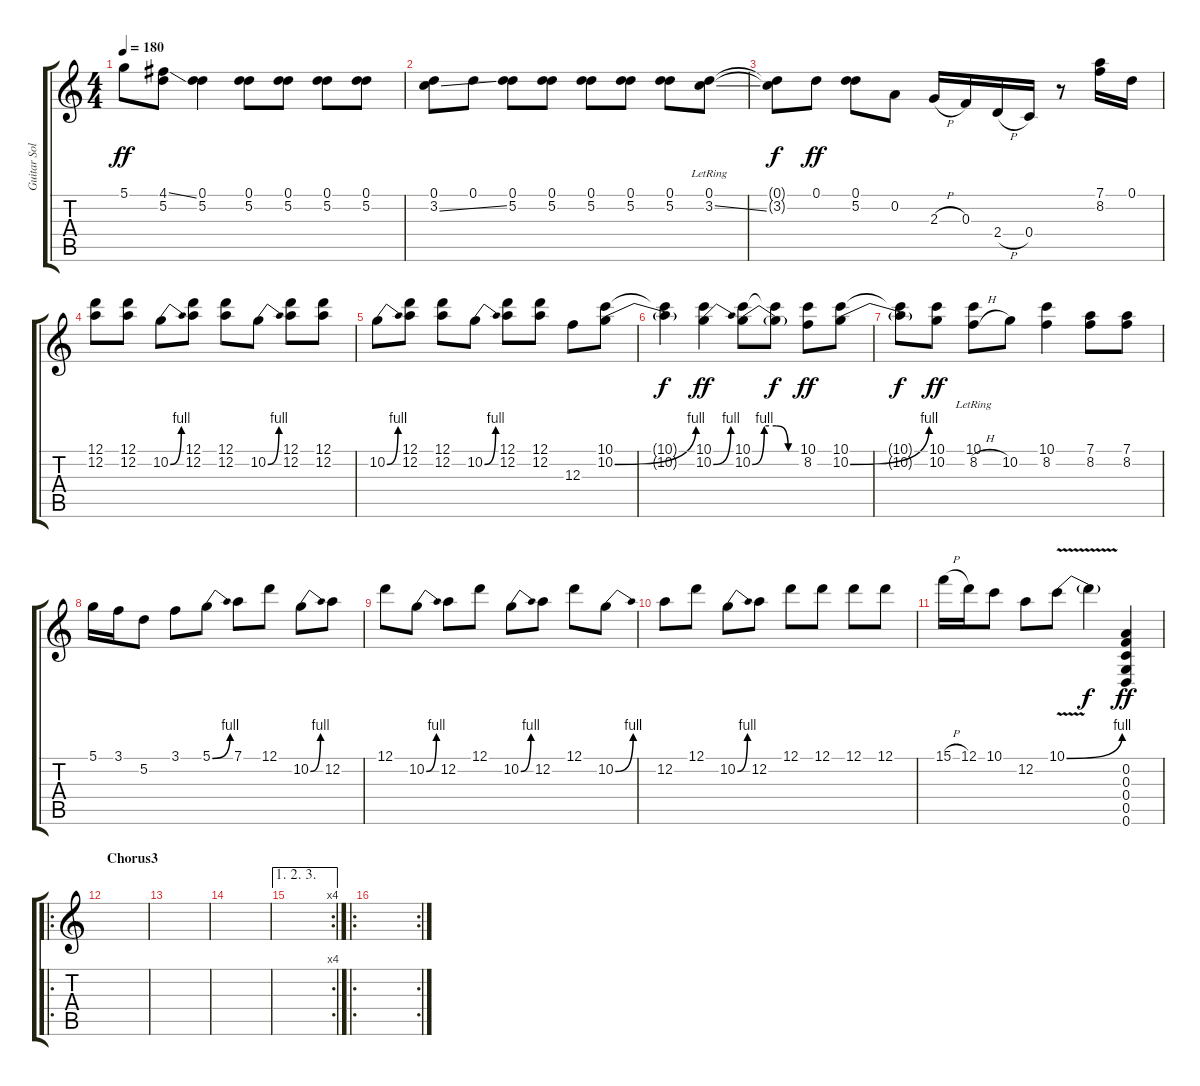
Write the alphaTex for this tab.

\track ("Guitar Solo" "Guitar Sol") {instrument distortionguitar}
\staff {score tabs}
\tuning (D4 A3 F3 C3 G2 D2) {hide}
\ts (4 4)
\tempo 180
\clef g2
\ks c
5.1.8{dy ff} (4.1{ss} 5.2).8 (0.1 5.2).4 (0.1 5.2).8 (0.1 5.2).8 (0.1 5.2).8 (0.1 5.2).8 |
(0.1 3.2{ss}).8 0.1.8 (0.1 5.2).8 (0.1 5.2).8 (0.1 5.2).8 (0.1 5.2).8 (0.1 5.2).8 (0.1{lr} 3.2{ss}).8 |
(0.1{t} 3.2{t}).8{dy f} 0.1.8{dy ff} (0.1 5.2).8 0.2.8 2.3{h}.16 0.3.16 2.4{h}.16 0.4.16 r.8 (7.1 8.2).16 0.1.16 |
(12.1 12.2).8 (12.1 12.2).8 10.2{be (bend 0 0 60 4)}.8 (12.1 12.2).8 (12.1 12.2).8 10.2{be (bend 0 0 60 4)}.8 (12.1 12.2).8 (12.1 12.2).8 |
10.2{be (bend 0 0 60 4)}.8 (12.1 12.2).8 (12.1 12.2).8 10.2{be (bend 0 0 60 4)}.8 (12.1 12.2).8 (12.1 12.2).8 12.3.8 (10.1 10.2{be (bend 0 0 60 4)}).8 |
(10.1{t} 10.2{t}).4{dy f} (10.1 10.2{be (bend 0 0 60 4)}).4{dy ff} (10.1 10.2{be (custom 0 0 15 4 30 4 45 0 60 0)}).8 (10.1{t} 10.2{t}).8{dy f} (10.1 8.2).8{dy ff} (10.1 10.2{be (bend 0 0 60 4)}).8 |
(10.1{t} 10.2{t}).8{dy f} (10.1 10.2).8{dy ff} (10.1{lr} 8.2{h}).8 10.2.8 (10.1 8.2).4 (7.1 8.2).8 (7.1 8.2).8 |
5.1.16 3.1.16 5.2.8 3.1.8 5.1{be (bend 0 0 60 4)}.8 7.1.8 12.1.8 10.2{be (bend 0 0 60 4)}.8 12.2.8 |
12.1.8 10.2{be (bend 0 0 60 4)}.8 12.2.8 12.1.8 10.2{be (bend 0 0 60 4)}.8 12.2.8 12.1.8 10.2{be (bend 0 0 60 4)}.8 |
12.2.8 12.1.8 10.2{be (bend 0 0 60 4)}.8 12.2.8 12.1.8 12.1.8 12.1.8 12.1.8 |
15.1{h}.16 12.1.16 10.1.8 12.2.8 10.1{be (bend 0 0 60 4) v}.8 10.1{t}.4{dy f} (0.2 0.3 0.4 0.5 0.6).4{dy ff} |
\ro
\section ("" "Chorus3")
|
|
|
\ae (1 2 3)
\rc 4
|
\ro
\rc 2
